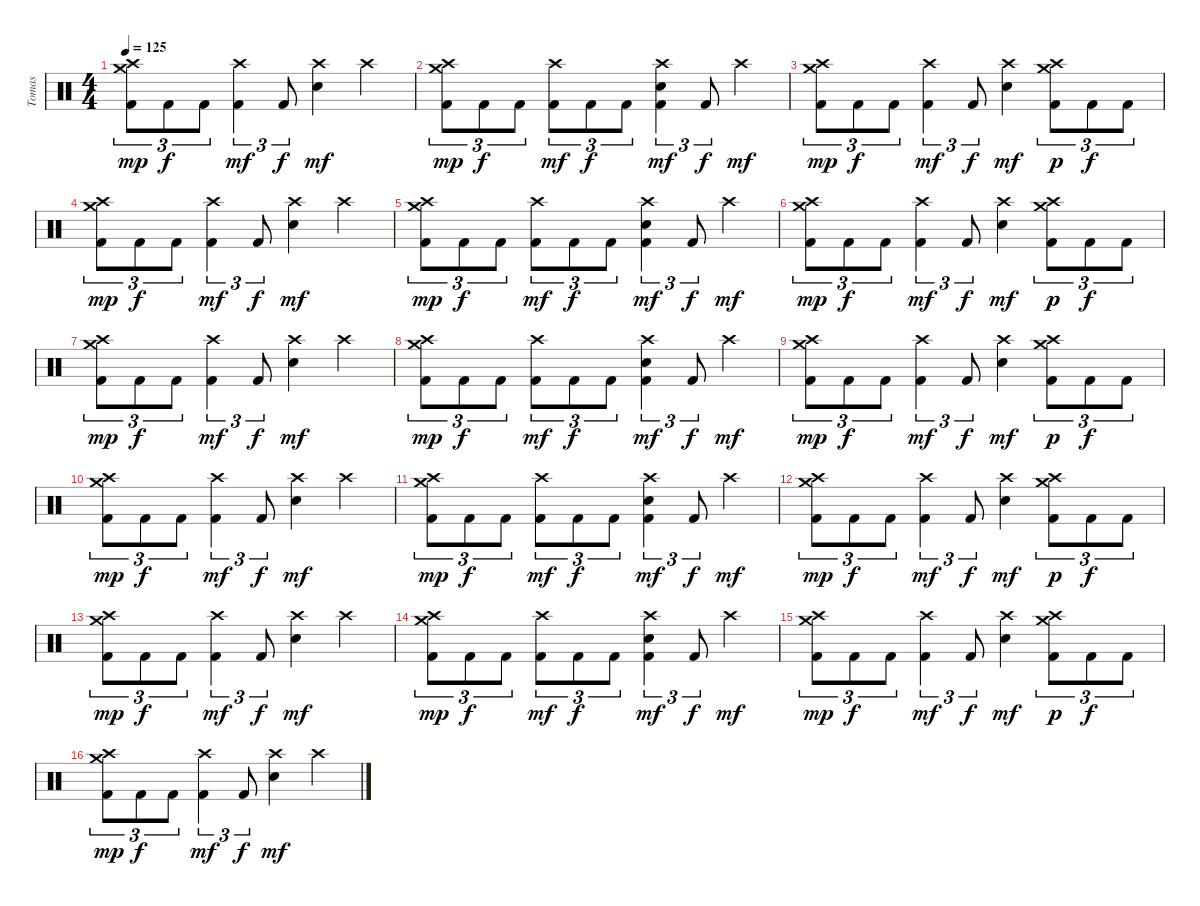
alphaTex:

\track ("Tomas" "Tomas") {instrument percussion}
\staff {score}
\articulation defaults
\ts (4 4)
\tempo 125
\clef neutral
\ks c
("Crash high (hit)" "Crash medium (hit)" "Kick (hit) 2").8{tu (3 2) dy mp} "Kick (hit) 2".8{tu (3 2) dy f} "Kick (hit) 2".8{tu (3 2)} ("Crash high (hit)" "Kick (hit) 2").4{tu (3 2) dy mf} "Kick (hit) 2".8{tu (3 2) dy f} ("Crash high (hit)" "Electric Snare (hit)").4{dy mf} "Crash high (hit)".4 |
("Crash high (hit)" "Crash medium (hit)" "Kick (hit) 2").8{tu (3 2) dy mp} "Kick (hit) 2".8{tu (3 2) dy f} "Kick (hit) 2".8{tu (3 2)} ("Crash high (hit)" "Kick (hit) 2").8{tu (3 2) dy mf} "Kick (hit) 2".8{tu (3 2) dy f} "Kick (hit) 2".8{tu (3 2)} ("Crash high (hit)" "Electric Snare (hit)" "Kick (hit) 2").4{tu (3 2) dy mf} "Kick (hit) 2".8{tu (3 2) dy f} "Crash high (hit)".4{dy mf} |
("Crash high (hit)" "Crash medium (hit)" "Kick (hit) 2").8{tu (3 2) dy mp volume 12} "Kick (hit) 2".8{tu (3 2) dy f} "Kick (hit) 2".8{tu (3 2)} ("Crash high (hit)" "Kick (hit) 2").4{tu (3 2) dy mf} "Kick (hit) 2".8{tu (3 2) dy f} ("Crash high (hit)" "Electric Snare (hit)").4{dy mf} ("Crash high (hit)" "Crash medium (hit)" "Kick (hit) 2").8{tu (3 2) dy p} "Kick (hit) 2".8{tu (3 2) dy f} "Kick (hit) 2".8{tu (3 2)} |
("Crash high (hit)" "Crash medium (hit)" "Kick (hit) 2").8{tu (3 2) dy mp} "Kick (hit) 2".8{tu (3 2) dy f} "Kick (hit) 2".8{tu (3 2)} ("Crash high (hit)" "Kick (hit) 2").4{tu (3 2) dy mf} "Kick (hit) 2".8{tu (3 2) dy f} ("Crash high (hit)" "Electric Snare (hit)").4{dy mf} "Crash high (hit)".4 |
("Crash high (hit)" "Crash medium (hit)" "Kick (hit) 2").8{tu (3 2) dy mp volume 9} "Kick (hit) 2".8{tu (3 2) dy f} "Kick (hit) 2".8{tu (3 2)} ("Crash high (hit)" "Kick (hit) 2").8{tu (3 2) dy mf} "Kick (hit) 2".8{tu (3 2) dy f} "Kick (hit) 2".8{tu (3 2)} ("Crash high (hit)" "Electric Snare (hit)" "Kick (hit) 2").4{tu (3 2) dy mf} "Kick (hit) 2".8{tu (3 2) dy f} "Crash high (hit)".4{dy mf} |
("Crash high (hit)" "Crash medium (hit)" "Kick (hit) 2").8{tu (3 2) dy mp} "Kick (hit) 2".8{tu (3 2) dy f} "Kick (hit) 2".8{tu (3 2)} ("Crash high (hit)" "Kick (hit) 2").4{tu (3 2) dy mf} "Kick (hit) 2".8{tu (3 2) dy f} ("Crash high (hit)" "Electric Snare (hit)").4{dy mf} ("Crash high (hit)" "Crash medium (hit)" "Kick (hit) 2").8{tu (3 2) dy p} "Kick (hit) 2".8{tu (3 2) dy f} "Kick (hit) 2".8{tu (3 2)} |
("Crash high (hit)" "Crash medium (hit)" "Kick (hit) 2").8{tu (3 2) dy mp} "Kick (hit) 2".8{tu (3 2) dy f} "Kick (hit) 2".8{tu (3 2)} ("Crash high (hit)" "Kick (hit) 2").4{tu (3 2) dy mf} "Kick (hit) 2".8{tu (3 2) dy f} ("Crash high (hit)" "Electric Snare (hit)").4{dy mf} "Crash high (hit)".4 |
("Crash high (hit)" "Crash medium (hit)" "Kick (hit) 2").8{tu (3 2) dy mp} "Kick (hit) 2".8{tu (3 2) dy f} "Kick (hit) 2".8{tu (3 2)} ("Crash high (hit)" "Kick (hit) 2").8{tu (3 2) dy mf} "Kick (hit) 2".8{tu (3 2) dy f} "Kick (hit) 2".8{tu (3 2)} ("Crash high (hit)" "Electric Snare (hit)" "Kick (hit) 2").4{tu (3 2) dy mf} "Kick (hit) 2".8{tu (3 2) dy f} "Crash high (hit)".4{dy mf} |
("Crash high (hit)" "Crash medium (hit)" "Kick (hit) 2").8{tu (3 2) dy mp volume 6} "Kick (hit) 2".8{tu (3 2) dy f} "Kick (hit) 2".8{tu (3 2)} ("Crash high (hit)" "Kick (hit) 2").4{tu (3 2) dy mf} "Kick (hit) 2".8{tu (3 2) dy f} ("Crash high (hit)" "Electric Snare (hit)").4{dy mf} ("Crash high (hit)" "Crash medium (hit)" "Kick (hit) 2").8{tu (3 2) dy p} "Kick (hit) 2".8{tu (3 2) dy f} "Kick (hit) 2".8{tu (3 2)} |
("Crash high (hit)" "Crash medium (hit)" "Kick (hit) 2").8{tu (3 2) dy mp} "Kick (hit) 2".8{tu (3 2) dy f} "Kick (hit) 2".8{tu (3 2)} ("Crash high (hit)" "Kick (hit) 2").4{tu (3 2) dy mf} "Kick (hit) 2".8{tu (3 2) dy f} ("Crash high (hit)" "Electric Snare (hit)").4{dy mf} "Crash high (hit)".4 |
("Crash high (hit)" "Crash medium (hit)" "Kick (hit) 2").8{tu (3 2) dy mp} "Kick (hit) 2".8{tu (3 2) dy f} "Kick (hit) 2".8{tu (3 2)} ("Crash high (hit)" "Kick (hit) 2").8{tu (3 2) dy mf} "Kick (hit) 2".8{tu (3 2) dy f} "Kick (hit) 2".8{tu (3 2)} ("Crash high (hit)" "Electric Snare (hit)" "Kick (hit) 2").4{tu (3 2) dy mf} "Kick (hit) 2".8{tu (3 2) dy f} "Crash high (hit)".4{dy mf} |
("Crash high (hit)" "Crash medium (hit)" "Kick (hit) 2").8{tu (3 2) dy mp} "Kick (hit) 2".8{tu (3 2) dy f} "Kick (hit) 2".8{tu (3 2)} ("Crash high (hit)" "Kick (hit) 2").4{tu (3 2) dy mf} "Kick (hit) 2".8{tu (3 2) dy f} ("Crash high (hit)" "Electric Snare (hit)").4{dy mf} ("Crash high (hit)" "Crash medium (hit)" "Kick (hit) 2").8{tu (3 2) dy p} "Kick (hit) 2".8{tu (3 2) dy f} "Kick (hit) 2".8{tu (3 2)} |
("Crash high (hit)" "Crash medium (hit)" "Kick (hit) 2").8{tu (3 2) dy mp volume 3} "Kick (hit) 2".8{tu (3 2) dy f} "Kick (hit) 2".8{tu (3 2)} ("Crash high (hit)" "Kick (hit) 2").4{tu (3 2) dy mf} "Kick (hit) 2".8{tu (3 2) dy f} ("Crash high (hit)" "Electric Snare (hit)").4{dy mf} "Crash high (hit)".4 |
("Crash high (hit)" "Crash medium (hit)" "Kick (hit) 2").8{tu (3 2) dy mp} "Kick (hit) 2".8{tu (3 2) dy f} "Kick (hit) 2".8{tu (3 2)} ("Crash high (hit)" "Kick (hit) 2").8{tu (3 2) dy mf} "Kick (hit) 2".8{tu (3 2) dy f} "Kick (hit) 2".8{tu (3 2)} ("Crash high (hit)" "Electric Snare (hit)" "Kick (hit) 2").4{tu (3 2) dy mf} "Kick (hit) 2".8{tu (3 2) dy f} "Crash high (hit)".4{dy mf} |
("Crash high (hit)" "Crash medium (hit)" "Kick (hit) 2").8{tu (3 2) dy mp} "Kick (hit) 2".8{tu (3 2) dy f} "Kick (hit) 2".8{tu (3 2)} ("Crash high (hit)" "Kick (hit) 2").4{tu (3 2) dy mf} "Kick (hit) 2".8{tu (3 2) dy f} ("Crash high (hit)" "Electric Snare (hit)").4{dy mf} ("Crash high (hit)" "Crash medium (hit)" "Kick (hit) 2").8{tu (3 2) dy p} "Kick (hit) 2".8{tu (3 2) dy f} "Kick (hit) 2".8{tu (3 2)} |
("Crash high (hit)" "Crash medium (hit)" "Kick (hit) 2").8{tu (3 2) dy mp} "Kick (hit) 2".8{tu (3 2) dy f} "Kick (hit) 2".8{tu (3 2)} ("Crash high (hit)" "Kick (hit) 2").4{tu (3 2) dy mf} "Kick (hit) 2".8{tu (3 2) dy f} ("Crash high (hit)" "Electric Snare (hit)").4{dy mf} "Crash high (hit)".4
